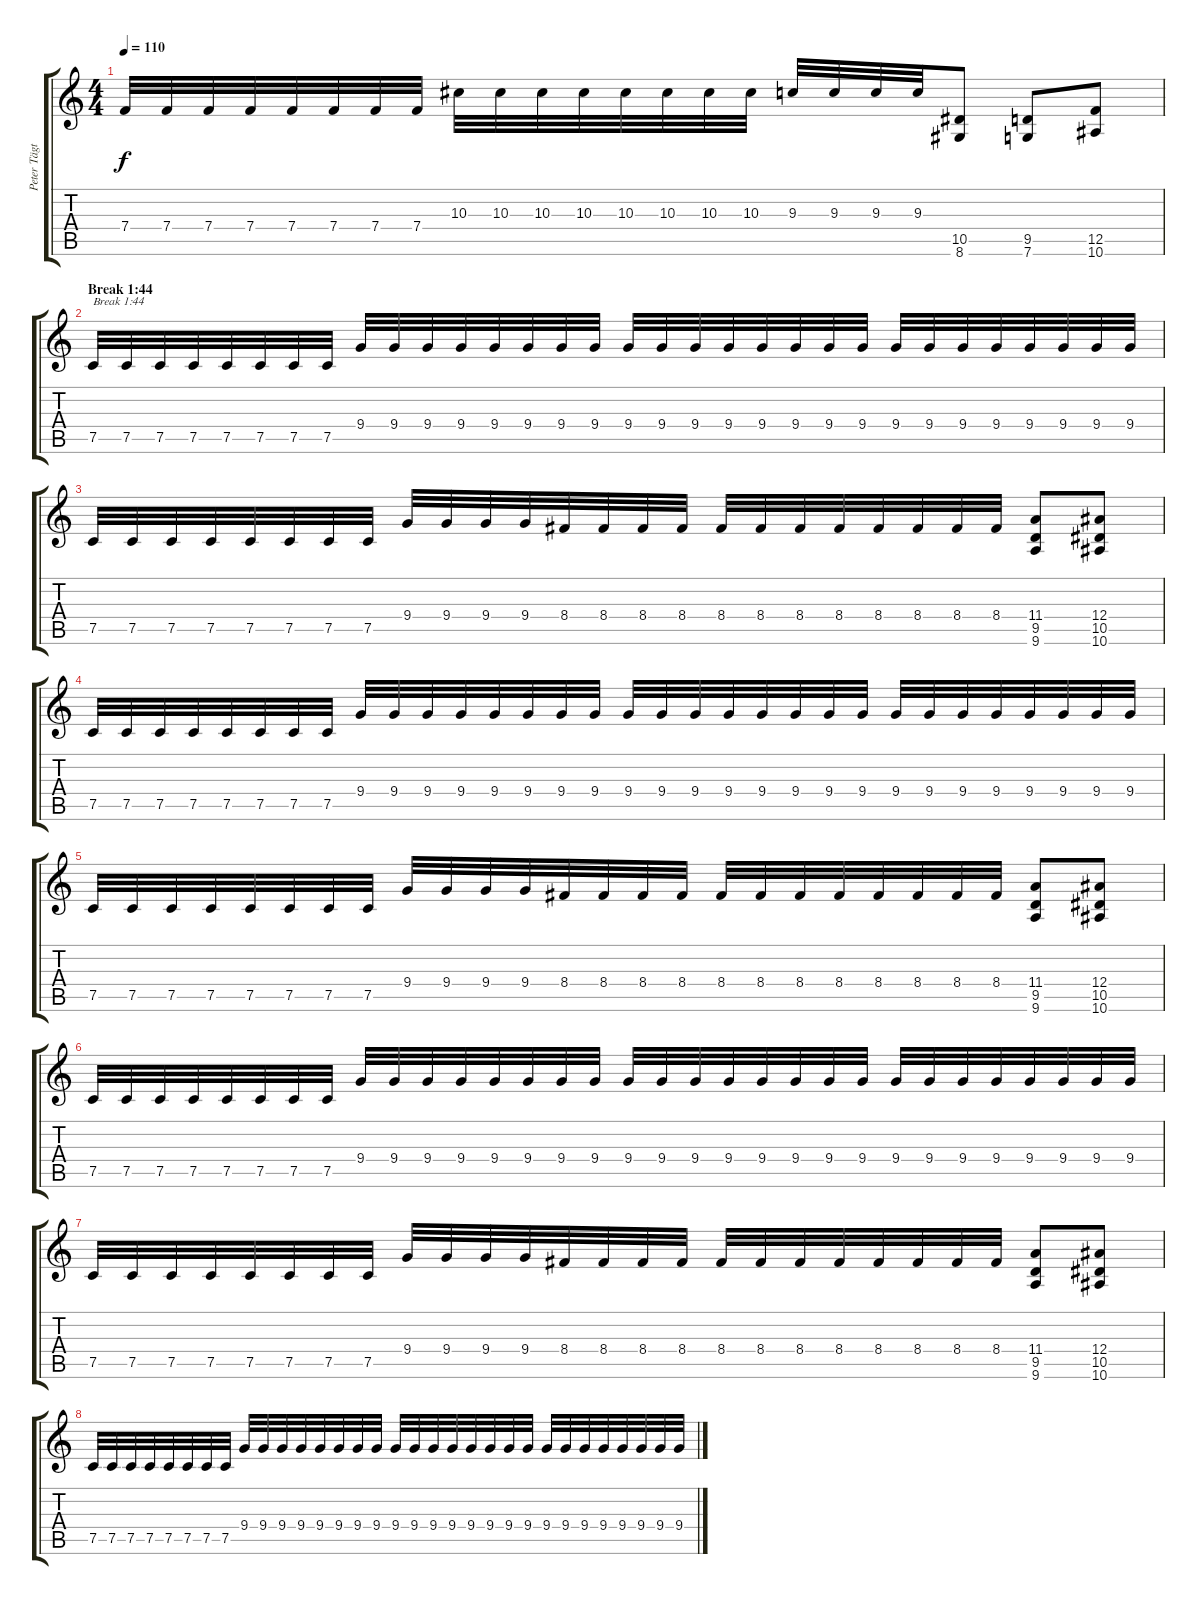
\track ("Peter Tägtgren (Lead)" "Peter Tägt") {instrument overdrivenguitar}
\staff {score tabs}
\tuning (C4 G3 Eb3 Bb2 F2 C2) {hide}
\ts (4 4)
\tempo 110
\clef g2
\ks c
7.4.32{dy f} 7.4.32 7.4.32 7.4.32 7.4.32 7.4.32 7.4.32 7.4.32 10.3.32 10.3.32 10.3.32 10.3.32 10.3.32 10.3.32 10.3.32 10.3.32 9.3.32 9.3.32 9.3.32 9.3.32 (10.5 8.6).8 (9.5 7.6).8 (12.5 10.6).8 |
\section ("" "Break 1:44")
7.5.32{txt "Break 1:44"} 7.5.32 7.5.32 7.5.32 7.5.32 7.5.32 7.5.32 7.5.32 9.4.32 9.4.32 9.4.32 9.4.32 9.4.32 9.4.32 9.4.32 9.4.32 9.4.32 9.4.32 9.4.32 9.4.32 9.4.32 9.4.32 9.4.32 9.4.32 9.4.32 9.4.32 9.4.32 9.4.32 9.4.32 9.4.32 9.4.32 9.4.32 |
7.5.32 7.5.32 7.5.32 7.5.32 7.5.32 7.5.32 7.5.32 7.5.32 9.4.32 9.4.32 9.4.32 9.4.32 8.4.32 8.4.32 8.4.32 8.4.32 8.4.32 8.4.32 8.4.32 8.4.32 8.4.32 8.4.32 8.4.32 8.4.32 (11.4 9.5 9.6).8 (12.4 10.5 10.6).8 |
7.5.32 7.5.32 7.5.32 7.5.32 7.5.32 7.5.32 7.5.32 7.5.32 9.4.32 9.4.32 9.4.32 9.4.32 9.4.32 9.4.32 9.4.32 9.4.32 9.4.32 9.4.32 9.4.32 9.4.32 9.4.32 9.4.32 9.4.32 9.4.32 9.4.32 9.4.32 9.4.32 9.4.32 9.4.32 9.4.32 9.4.32 9.4.32 |
7.5.32 7.5.32 7.5.32 7.5.32 7.5.32 7.5.32 7.5.32 7.5.32 9.4.32 9.4.32 9.4.32 9.4.32 8.4.32 8.4.32 8.4.32 8.4.32 8.4.32 8.4.32 8.4.32 8.4.32 8.4.32 8.4.32 8.4.32 8.4.32 (11.4 9.5 9.6).8 (12.4 10.5 10.6).8 |
7.5.32 7.5.32 7.5.32 7.5.32 7.5.32 7.5.32 7.5.32 7.5.32 9.4.32 9.4.32 9.4.32 9.4.32 9.4.32 9.4.32 9.4.32 9.4.32 9.4.32 9.4.32 9.4.32 9.4.32 9.4.32 9.4.32 9.4.32 9.4.32 9.4.32 9.4.32 9.4.32 9.4.32 9.4.32 9.4.32 9.4.32 9.4.32 |
7.5.32 7.5.32 7.5.32 7.5.32 7.5.32 7.5.32 7.5.32 7.5.32 9.4.32 9.4.32 9.4.32 9.4.32 8.4.32 8.4.32 8.4.32 8.4.32 8.4.32 8.4.32 8.4.32 8.4.32 8.4.32 8.4.32 8.4.32 8.4.32 (11.4 9.5 9.6).8 (12.4 10.5 10.6).8 |
7.5.32 7.5.32 7.5.32 7.5.32 7.5.32 7.5.32 7.5.32 7.5.32 9.4.32 9.4.32 9.4.32 9.4.32 9.4.32 9.4.32 9.4.32 9.4.32 9.4.32 9.4.32 9.4.32 9.4.32 9.4.32 9.4.32 9.4.32 9.4.32 9.4.32 9.4.32 9.4.32 9.4.32 9.4.32 9.4.32 9.4.32 9.4.32
